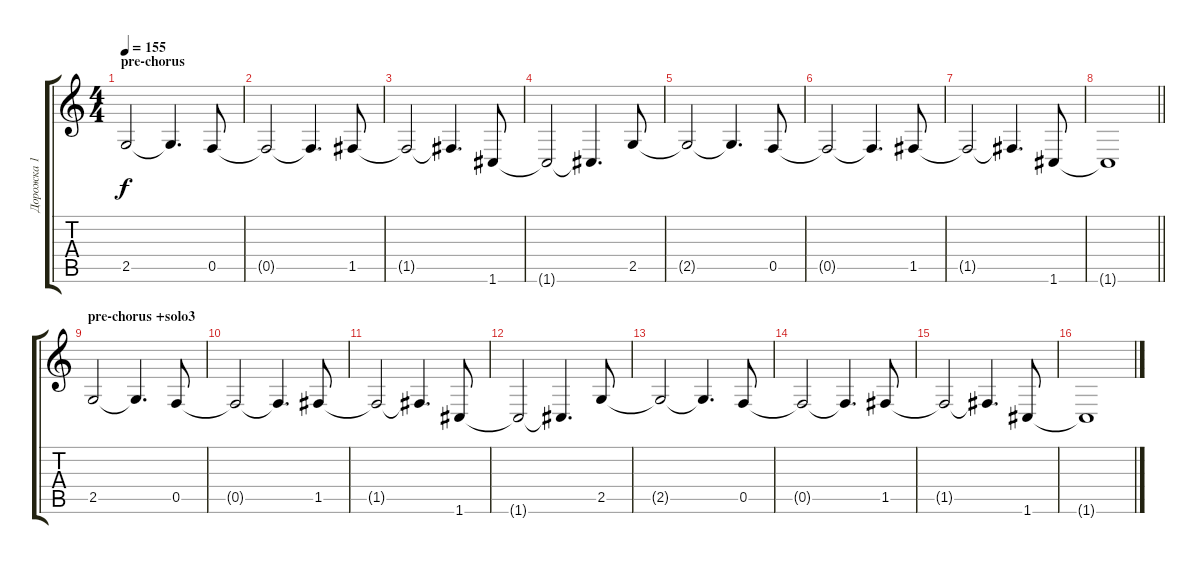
\track ("Дорожка 1" "Дорожка 1") {instrument distortionguitar}
\staff {score tabs}
\tuning (C4 G3 Eb3 Bb2 F2 C2) {hide}
\ts (4 4)
\section ("" "pre-chorus")
\tempo 155
\clef g2
\ks c
2.5.2{dy f} 2.5{t}.4{d} 0.5.8 |
0.5{t}.2 0.5{t}.4{d} 1.5.8 |
1.5{t}.2 1.5{t}.4{d} 1.6.8 |
1.6{t}.2 1.6{t}.4{d} 2.5.8 |
2.5{t}.2 2.5{t}.4{d} 0.5.8 |
0.5{t}.2 0.5{t}.4{d} 1.5.8 |
1.5{t}.2 1.5{t}.4{d} 1.6.8 |
\barLineRight lightlight
1.6{t}.1 |
\section ("" "pre-chorus +solo3")
2.5.2 2.5{t}.4{d} 0.5.8 |
0.5{t}.2 0.5{t}.4{d} 1.5.8 |
1.5{t}.2 1.5{t}.4{d} 1.6.8 |
1.6{t}.2 1.6{t}.4{d} 2.5.8 |
2.5{t}.2 2.5{t}.4{d} 0.5.8 |
0.5{t}.2 0.5{t}.4{d} 1.5.8 |
1.5{t}.2 1.5{t}.4{d} 1.6.8 |
1.6{t}.1
